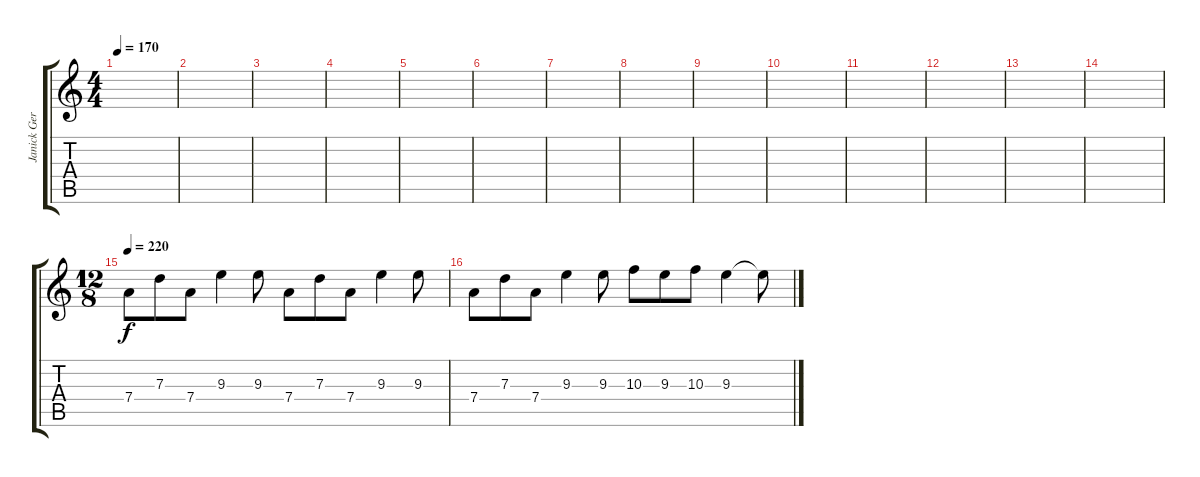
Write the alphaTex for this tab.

\track ("Janick Gers (Guitar Clean)" "Janick Ger") {instrument electricguitarclean}
\staff {score tabs}
\tuning (E4 B3 G3 D3 A2 E2) {hide}
\ts (4 4)
\tempo 170
\clef g2
\ks c
|
|
|
|
|
|
|
|
|
|
|
|
|
|
\ts (12 8)
\tempo 220
7.4.8 7.3.8 7.4.8 9.3.4 9.3.8 7.4.8 7.3.8 7.4.8 9.3.4 9.3.8 |
7.4.8 7.3.8 7.4.8 9.3.4 9.3.8 10.3.8 9.3.8 10.3.8 9.3.4 9.3{t}.8
